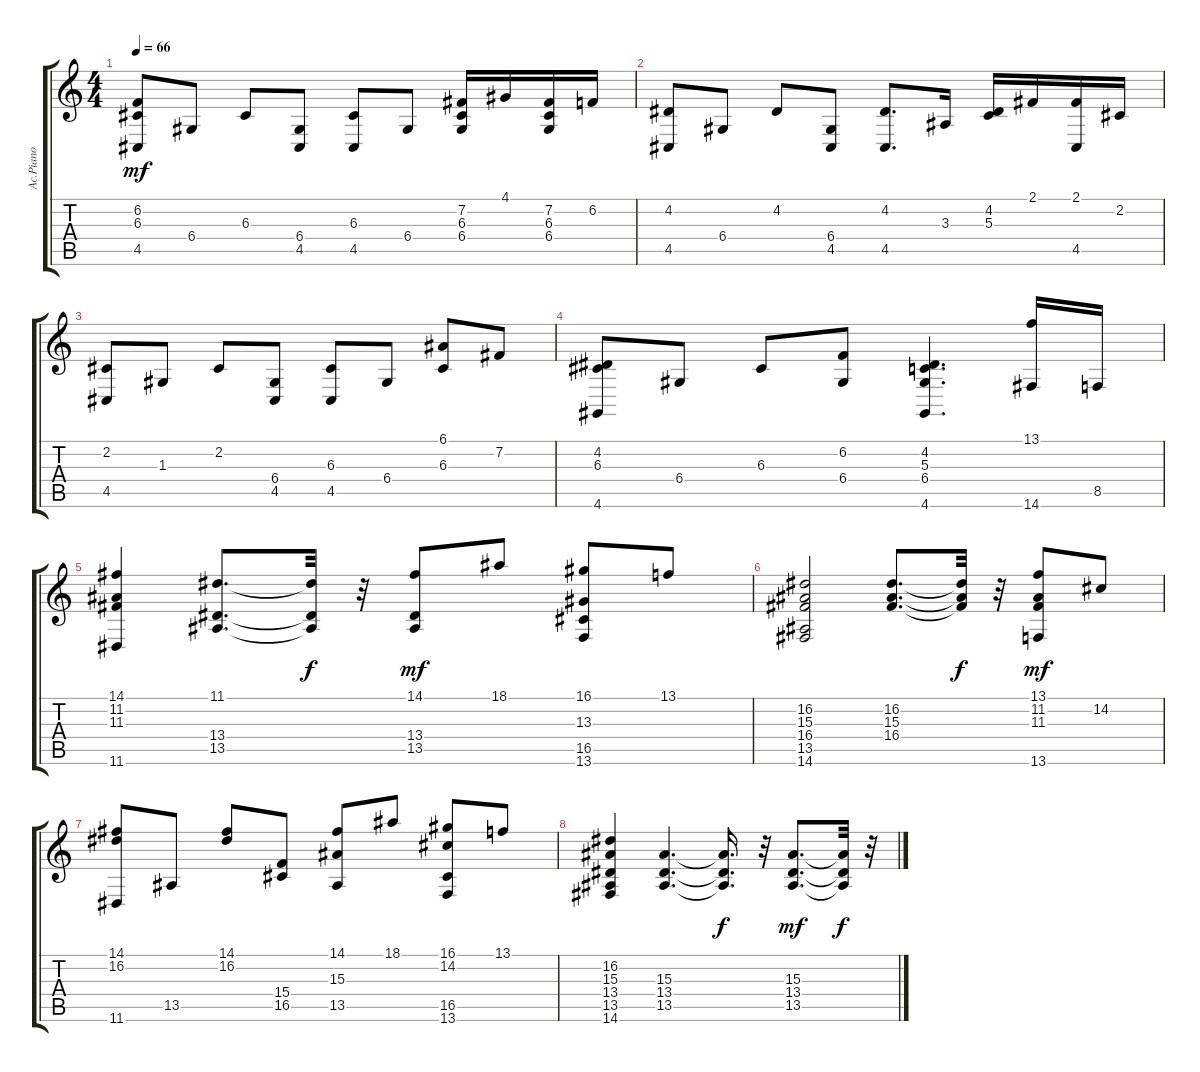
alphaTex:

\track ("Ac.Piano" "Ac.Piano") {instrument acousticgrandpiano}
\staff {score tabs}
\tuning (E4 B3 G3 D3 A2 E2) {hide}
\ts (4 4)
\tempo 66
\clef g2
\ks c
(6.2 6.3 4.5).8{dy mf} 6.4.8 6.3.8 (6.4 4.5).8 (6.3 4.5).8 6.4.8 (7.2 6.3 6.4).16 4.1.16 (7.2 6.3 6.4).16 6.2.16 |
(4.2 4.5).8 6.4.8 4.2.8 (6.4 4.5).8 (4.2 4.5).8{d} 3.3.16 (4.2 5.3).16 2.1.16 (2.1 4.5).16 2.2.16 |
(2.2 4.5).8 1.3.8 2.2.8 (6.4 4.5).8 (6.3 4.5).8 6.4.8 (6.1 6.3).8 7.2.8 |
(4.2 6.3 4.6).8 6.4.8 6.3.8 (6.2 6.4).8 (4.2 5.3 6.4 4.6).4{d} (13.1 14.6).16 8.5.16 |
(14.1 11.2 11.3 11.6).4 (11.1 13.4 13.5).8{d} (11.1{t} 13.4{t} 13.5{t}).32{dy f} r.32 (14.1 13.4 13.5).8{dy mf} 18.1.8 (16.1 13.3 16.5 13.6).8 13.1.8 |
(16.2 15.3 16.4 13.5 14.6).2 (16.2 15.3 16.4).8{d} (16.2{t} 15.3{t} 16.4{t}).32{dy f} r.32 (13.1 11.2 11.3 13.6).8{dy mf} 14.2.8 |
(14.1 16.2 11.6).8 13.5.8 (14.1 16.2).8 (15.4 16.5).8 (14.1 15.3 13.5).8 18.1.8 (16.1 14.2 16.5 13.6).8 13.1.8 |
(16.2 15.3 13.4 13.5 14.6).4 (15.3 13.4 13.5).4{d} (15.3{t} 13.4{t} 13.5{t}).16{d dy f} r.32 (15.3 13.4 13.5).8{d dy mf} (15.3{t} 13.4{t} 13.5{t}).32{dy f} r.32
